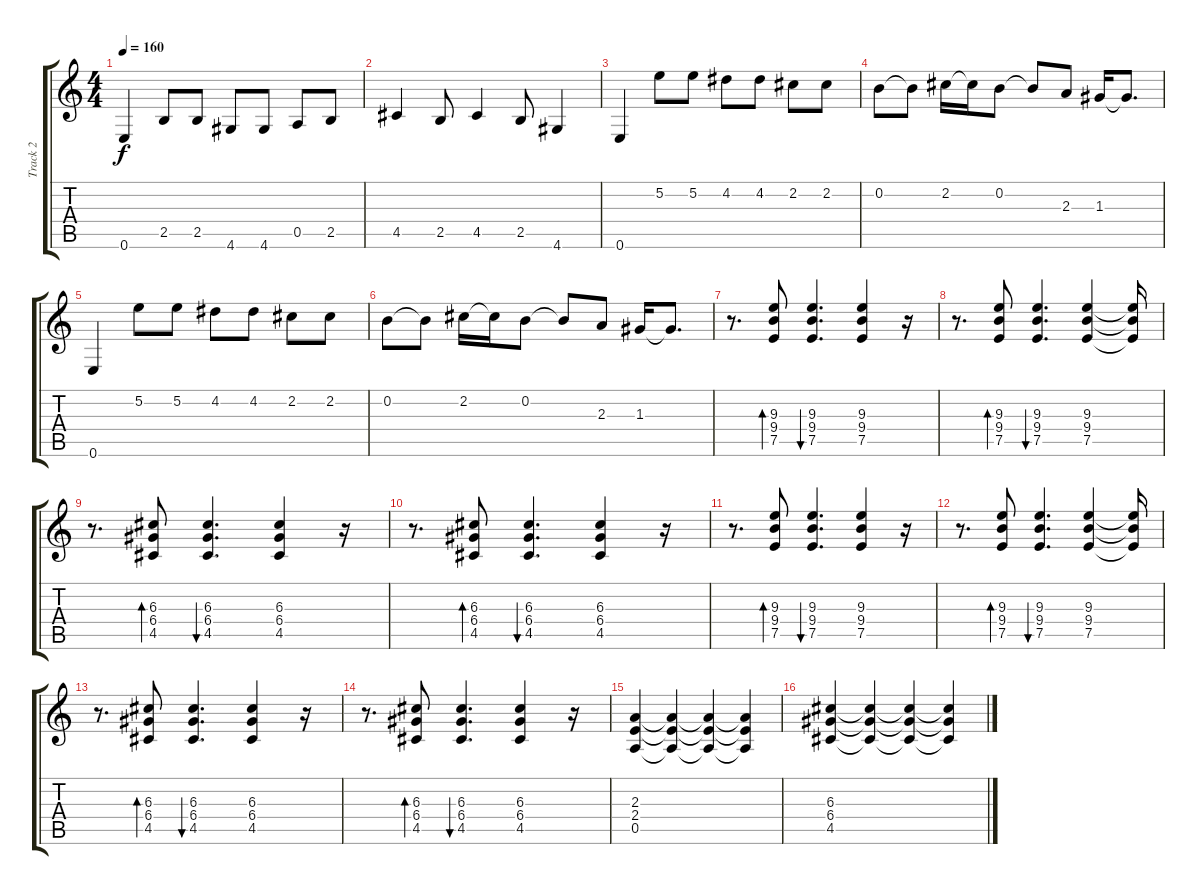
\track ("Track 2" "Track 2") {instrument overdrivenguitar}
\staff {score tabs}
\tuning (E4 B3 G3 D3 A2 E2) {hide}
\ts (4 4)
\tempo 160
\clef g2
\ks c
0.6.4{dy f} 2.5.8 2.5.8 4.6.8 4.6.8 0.5.8 2.5.8 |
4.5.4 2.5.8 4.5.4 2.5.8 4.6.4 |
0.6.4 5.2.8 5.2.8 4.2.8 4.2.8 2.2.8 2.2.8 |
0.2.8 0.2{t}.8 2.2.16 2.2{t}.16 0.2.8 0.2{t}.8 2.3.8 1.3.16 1.3{t}.8{d} |
0.6.4 5.2.8 5.2.8 4.2.8 4.2.8 2.2.8 2.2.8 |
0.2.8 0.2{t}.8 2.2.16 2.2{t}.16 0.2.8 0.2{t}.8 2.3.8 1.3.16 1.3{t}.8{d} |
r.8{d} (9.3 9.4 7.5).8{bd 60} (9.3 9.4 7.5).4{d bu 60} (9.3 9.4 7.5).4 r.16 |
r.8{d} (9.3 9.4 7.5).8{bd 60} (9.3 9.4 7.5).4{d bu 60} (9.3 9.4 7.5).4 (9.3{t} 9.4{t} 7.5{t}).16 |
r.8{d} (6.3 6.4 4.5).8{bd 60} (6.3 6.4 4.5).4{d bu 60} (6.3 6.4 4.5).4 r.16 |
r.8{d} (6.3 6.4 4.5).8{bd 60} (6.3 6.4 4.5).4{d bu 60} (6.3 6.4 4.5).4 r.16 |
r.8{d} (9.3 9.4 7.5).8{bd 60} (9.3 9.4 7.5).4{d bu 60} (9.3 9.4 7.5).4 r.16 |
r.8{d} (9.3 9.4 7.5).8{bd 60} (9.3 9.4 7.5).4{d bu 60} (9.3 9.4 7.5).4 (9.3{t} 9.4{t} 7.5{t}).16 |
r.8{d} (6.3 6.4 4.5).8{bd 60} (6.3 6.4 4.5).4{d bu 60} (6.3 6.4 4.5).4 r.16 |
r.8{d} (6.3 6.4 4.5).8{bd 60} (6.3 6.4 4.5).4{d bu 60} (6.3 6.4 4.5).4 r.16 |
(2.3 2.4 0.5).4 (2.3{t} 2.4{t} 0.5{t}).4 (2.3{t} 2.4{t} 0.5{t}).4 (2.3{t} 2.4{t} 0.5{t}).4 |
(6.3 6.4 4.5).4 (6.3{t} 6.4{t} 4.5{t}).4 (6.3{t} 6.4{t} 4.5{t}).4 (6.3{t} 6.4{t} 4.5{t}).4
